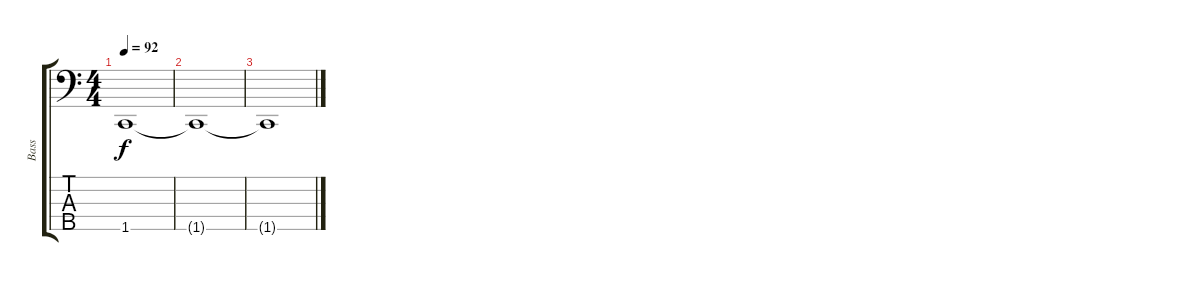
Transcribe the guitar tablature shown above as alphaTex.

\track ("Bass" "Bass") {instrument electricbassfinger}
\staff {score tabs}
\tuning (G2 D2 A1 E1 B0) {hide}
\ts (4 4)
\tempo 92
\clef f4
\ks c
1.5{t}.1{dy f} |
1.5{t}.1 |
1.5{t}.1
